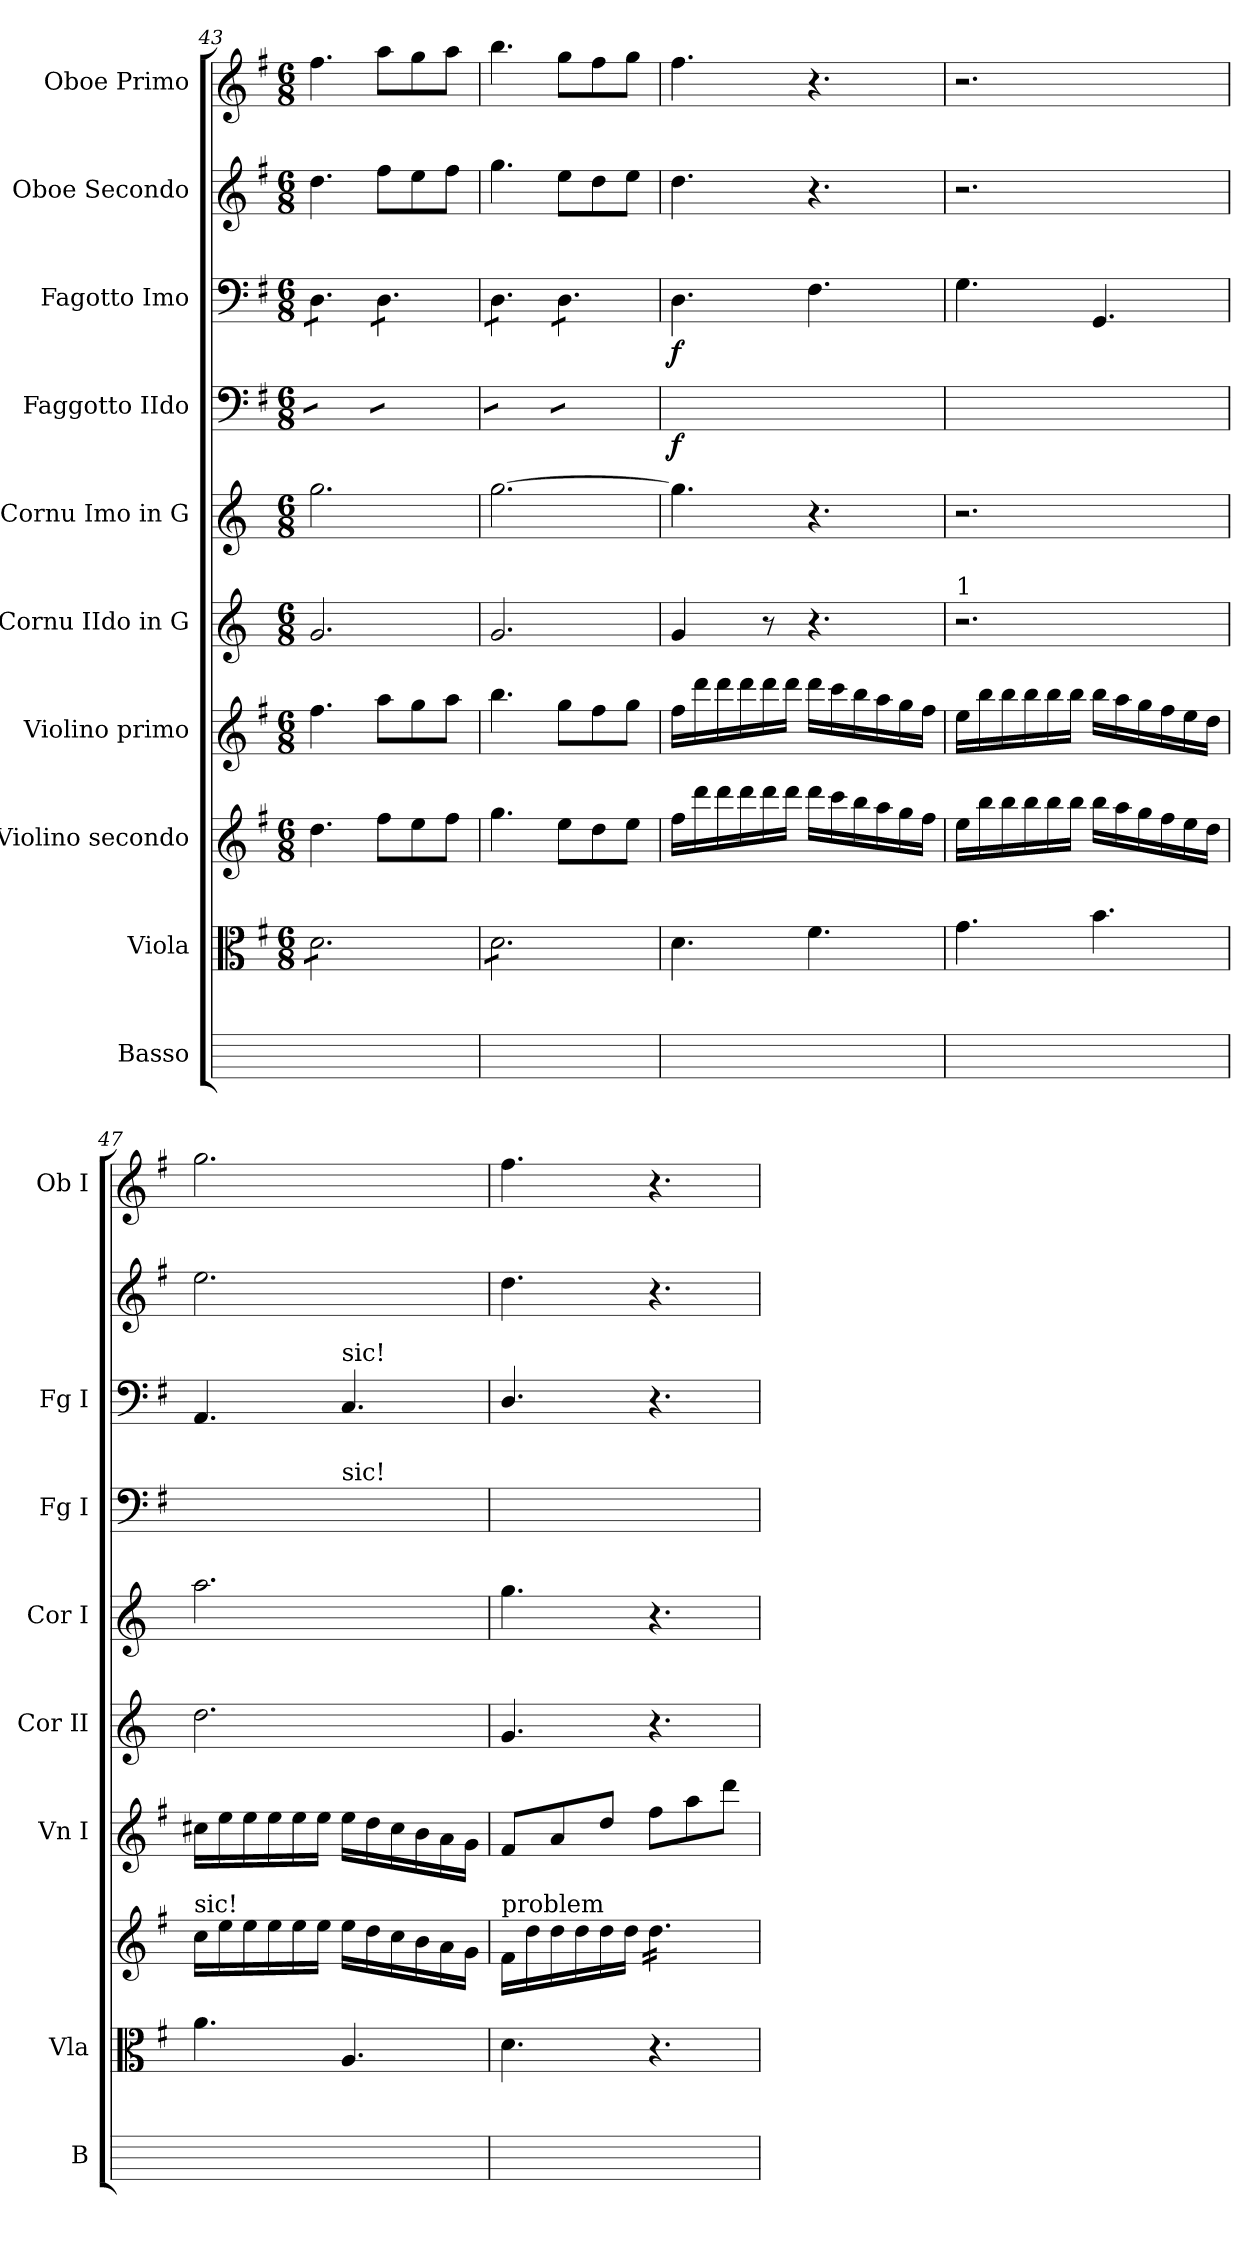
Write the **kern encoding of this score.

**kern	**kern	**dynam	**kern	**kern	**dynam	**kern	**kern	**kern	**dynam	**kern	**dynam	**kern	**kern
*part10	*part9	*part9	*part8	*part7	*part7	*part6	*part5	*part4	*part4	*part3	*part3	*part2	*part1
*staff10	*staff9	*staff9	*staff8	*staff7	*staff7	*staff6	*staff5	*staff4	*staff4	*staff3	*staff3	*staff2	*staff1
*I"Basso	*I"Viola	*	*I"Violino secondo	*I"Violino primo	*	*I"Cornu IIdo in G	*I"Cornu Imo in G	*I"Faggotto IIdo	*	*I"Fagotto Imo	*	*I"Oboe Secondo	*I"Oboe Primo
*I'B	*I'Vla	*	*	*I'Vn I	*	*I'Cor II	*I'Cor I	*I'Fg I	*	*I'Fg I	*	*	*I'Ob I
*	*clefC3	*	*clefG2	*clefG2	*	*clefG2	*clefG2	*clefF4	*	*clefF4	*	*clefG2	*clefG2
*	*	*	*	*	*	*ITrd3c5	*ITrd3c5	*	*	*	*	*	*
*	*k[f#]	*	*k[f#]	*k[f#]	*	*k[f#]	*k[f#]	*k[f#]	*	*k[f#]	*	*k[f#]	*k[f#]
*	*G:	*	*G:	*G:	*	*	*	*G:	*	*G:	*	*G:	*G:
*	*M6/8	*	*M6/8	*M6/8	*	*M6/8	*M6/8	*M6/8	*	*M6/8	*	*M6/8	*M6/8
=43	=43	=43	=43	=43	=43	=43	=43	=43	=43	=43	=43	=43	=43
*	*tremolo	*	*	*	*	*	*	*	*	*	*	*	*
*	*	*	*	*	*	*	*	*tremolo	*	*	*	*	*
*	*	*	*	*	*	*	*	*	*	*tremolo	*	*	*
2.ryy	8d\L	.	4.dd\	4.ff#\	.	2.d/	2.dd\	8D\yyL	.	8D\L	.	4.dd\	4.ff#\
.	8d\	.	.	.	.	.	.	8D\yy	.	8D\	.	.	.
.	8d\	.	.	.	.	.	.	8D\yyJ	.	8D\J	.	.	.
.	8d\	.	8ff#\L	8aa\L	.	.	.	8D\yyL	.	8D\L	.	8ff#\L	8aa\L
.	8d\	.	8ee\	8gg\	.	.	.	8D\yy	.	8D\	.	8ee\	8gg\
.	8d\J	.	8ff#\J	8aa\J	.	.	.	8D\yyJ	.	8D\J	.	8ff#\J	8aa\J
=44	=44	=44	=44	=44	=44	=44	=44	=44	=44	=44	=44	=44	=44
2.ryy	8d\L	.	4.gg\	4.bb\	.	2.d/	[2.dd\	8D\yyL	.	8D\L	.	4.gg\	4.bb\
.	8d\	.	.	.	.	.	.	8D\yy	.	8D\	.	.	.
.	8d\	.	.	.	.	.	.	8D\yyJ	.	8D\J	.	.	.
.	8d\	.	8ee\L	8gg\L	.	.	.	8D\yyL	.	8D\L	.	8ee\L	8gg\L
.	8d\	.	8dd\	8ff#\	.	.	.	8D\yy	.	8D\	.	8dd\	8ff#\
.	8d\J	.	8ee\J	8gg\J	.	.	.	8D\yyJ	.	8D\J	.	8ee\J	8gg\J
*	*	*	*	*	*	*	*	*	*	*Xtremolo	*	*	*
*	*	*	*	*	*	*	*	*Xtremolo	*	*	*	*	*
*	*Xtremolo	*	*	*	*	*	*	*	*	*	*	*	*
=45	=45	=45	=45	=45	=45	=45	=45	=45	=45	=45	=45	=45	=45
2.ryy	4.d\	for	16ff#\LL	16ff#\LL	fortif	4d/	4.dd\]	4.D\yy	f	4.D\	f	4.dd\	4.ff#\
.	.	.	16ddd\	16ddd\	.	.	.	.	.	.	.	.	.
.	.	.	16ddd\	16ddd\	.	.	.	.	.	.	.	.	.
.	.	.	16ddd\	16ddd\	.	.	.	.	.	.	.	.	.
.	.	.	16ddd\	16ddd\	.	8r	.	.	.	.	.	.	.
.	.	.	16ddd\JJ	16ddd\JJ	.	.	.	.	.	.	.	.	.
.	4.f#\	.	16ddd\LL	16ddd\LL	.	4.r	4.r	4.F#\yy	.	4.F#\	.	4.r	4.r
.	.	.	16ccc\	16ccc\	.	.	.	.	.	.	.	.	.
.	.	.	16bb\	16bb\	.	.	.	.	.	.	.	.	.
.	.	.	16aa\	16aa\	.	.	.	.	.	.	.	.	.
.	.	.	16gg\	16gg\	.	.	.	.	.	.	.	.	.
.	.	.	16ff#\JJ	16ff#\JJ	.	.	.	.	.	.	.	.	.
=46	=46	=46	=46	=46	=46	=46	=46	=46	=46	=46	=46	=46	=46
!	!	!	!	!	!	!LO:TX:a:t=1	!	!	!	!	!	!	!
2.ryy	4.g\	.	16ee\LL	16ee\LL	.	2.r	2.r	4.G\yy	.	4.G\	.	2.r	2.r
.	.	.	16bb\	16bb\	.	.	.	.	.	.	.	.	.
.	.	.	16bb\	16bb\	.	.	.	.	.	.	.	.	.
.	.	.	16bb\	16bb\	.	.	.	.	.	.	.	.	.
.	.	.	16bb\	16bb\	.	.	.	.	.	.	.	.	.
.	.	.	16bb\JJ	16bb\JJ	.	.	.	.	.	.	.	.	.
.	4.b\	.	16bb\LL	16bb\LL	.	.	.	4.GG/yy	.	4.GG/	.	.	.
.	.	.	16aa\	16aa\	.	.	.	.	.	.	.	.	.
.	.	.	16gg\	16gg\	.	.	.	.	.	.	.	.	.
.	.	.	16ff#\	16ff#\	.	.	.	.	.	.	.	.	.
.	.	.	16ee\	16ee\	.	.	.	.	.	.	.	.	.
.	.	.	16dd\JJ	16dd\JJ	.	.	.	.	.	.	.	.	.
=47	=47	=47	=47	=47	=47	=47	=47	=47	=47	=47	=47	=47	=47
!	!	!	!LO:TX:a:t=sic!	!	!	!	!	!	!	!	!	!	!
2.ryy	4.a\	.	16cc\LL	16cc#X\LL	.	2.a\	2.ee\	4.AA/yy	.	4.AA/	.	2.ee\	2.gg\
.	.	.	16ee\	16ee\	.	.	.	.	.	.	.	.	.
.	.	.	16ee\	16ee\	.	.	.	.	.	.	.	.	.
.	.	.	16ee\	16ee\	.	.	.	.	.	.	.	.	.
.	.	.	16ee\	16ee\	.	.	.	.	.	.	.	.	.
.	.	.	16ee\JJ	16ee\JJ	.	.	.	.	.	.	.	.	.
!	!	!	!	!	!	!	!	!	!	!LO:TX:a:t=sic!	!	!	!
!	!	!	!	!	!	!	!	!LO:TX:a:t=sic!	!	!	!	!	!
.	4.A/	.	16ee\LL	16ee\LL	.	.	.	4.C/yy	.	4.C/	.	.	.
.	.	.	16dd\	16dd\	.	.	.	.	.	.	.	.	.
.	.	.	16cc\	16cc#\	.	.	.	.	.	.	.	.	.
.	.	.	16b\	16b\	.	.	.	.	.	.	.	.	.
.	.	.	16a\	16a\	.	.	.	.	.	.	.	.	.
.	.	.	16g\JJ	16g\JJ	.	.	.	.	.	.	.	.	.
=48	=48	=48	=48	=48	=48	=48	=48	=48	=48	=48	=48	=48	=48
!	!	!	!LO:TX:a:t=problem	!	!	!	!	!	!	!	!	!	!
2.ryy	4.d\	.	16f#/LL	8f#/L	.	4.d/	4.dd\	4.D/yy	.	4.D/	.	4.dd\	4.ff#\
.	.	.	16dd\	.	.	.	.	.	.	.	.	.	.
.	.	.	16dd\	8a/	.	.	.	.	.	.	.	.	.
.	.	.	16dd\	.	.	.	.	.	.	.	.	.	.
.	.	.	16dd\	8dd/J	.	.	.	.	.	.	.	.	.
.	.	.	16dd\JJ	.	.	.	.	.	.	.	.	.	.
*	*	*	*tremolo	*	*	*	*	*	*	*	*	*	*
.	4.r	.	16dd\LL	8ff#\L	.	4.r	4.r	4.ryy	.	4.r	.	4.r	4.r
.	.	.	16dd\	.	.	.	.	.	.	.	.	.	.
.	.	.	16dd\	8aa\	.	.	.	.	.	.	.	.	.
.	.	.	16dd\	.	.	.	.	.	.	.	.	.	.
.	.	.	16dd\	8ddd\J	.	.	.	.	.	.	.	.	.
.	.	.	16dd\JJ	.	.	.	.	.	.	.	.	.	.
*	*	*	*Xtremolo	*	*	*	*	*	*	*	*	*	*
=	=	=	=	=	=	=	=	=	=	=	=	=	=
*-	*-	*-	*-	*-	*-	*-	*-	*-	*-	*-	*-	*-	*-
